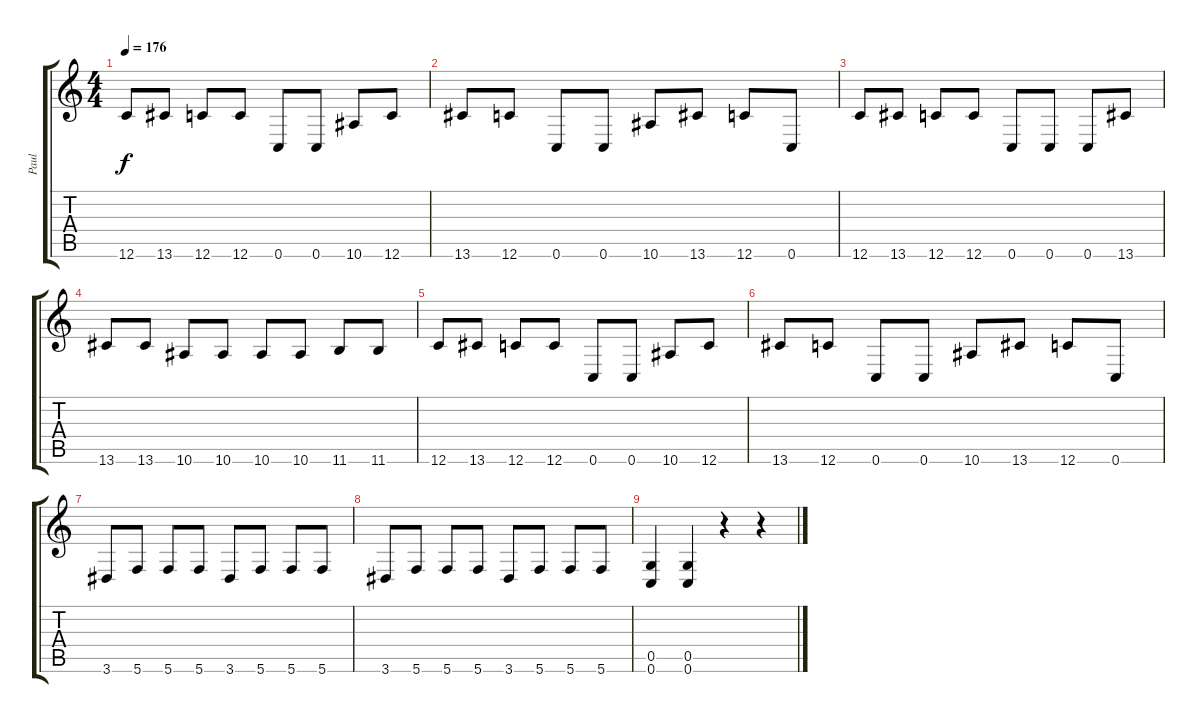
\track ("Paul" "Paul") {instrument overdrivenguitar}
\staff {score tabs}
\tuning (D4 A3 F3 C3 G2 C2) {hide}
\ts (4 4)
\tempo 176
\clef g2
\ks c
12.6.8{dy f} 13.6.8 12.6.8 12.6.8 0.6.8 0.6.8 10.6.8 12.6.8 |
13.6.8 12.6.8 0.6.8 0.6.8 10.6.8 13.6.8 12.6.8 0.6.8 |
12.6.8 13.6.8 12.6.8 12.6.8 0.6.8 0.6.8 0.6.8 13.6.8 |
13.6.8 13.6.8 10.6.8 10.6.8 10.6.8 10.6.8 11.6.8 11.6.8 |
12.6.8 13.6.8 12.6.8 12.6.8 0.6.8 0.6.8 10.6.8 12.6.8 |
13.6.8 12.6.8 0.6.8 0.6.8 10.6.8 13.6.8 12.6.8 0.6.8 |
3.6.8 5.6.8 5.6.8 5.6.8 3.6.8 5.6.8 5.6.8 5.6.8 |
3.6.8 5.6.8 5.6.8 5.6.8 3.6.8 5.6.8 5.6.8 5.6.8 |
(0.5 0.6).4 (0.5 0.6).4 r.4 r.4
